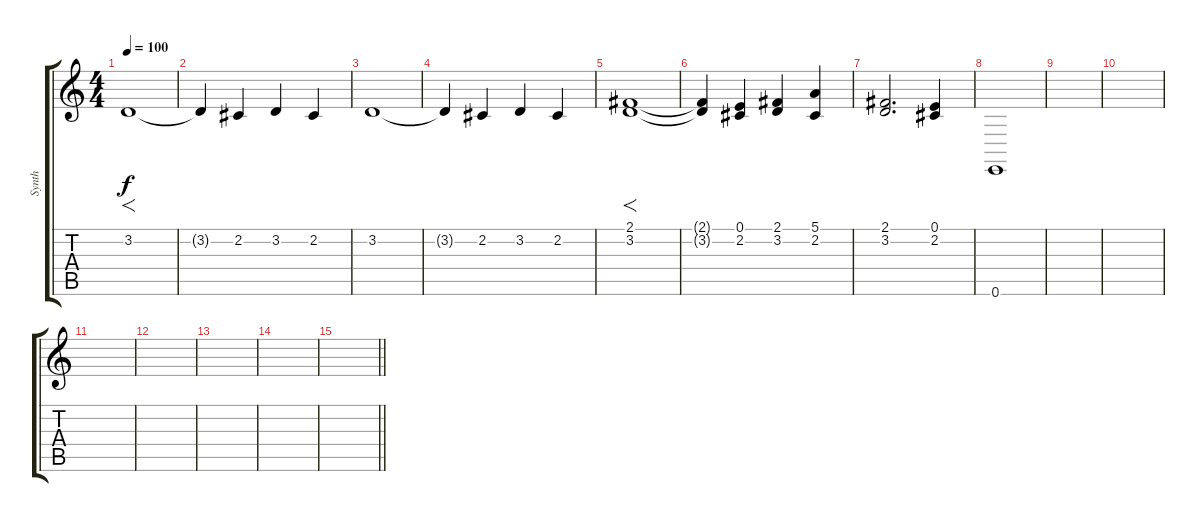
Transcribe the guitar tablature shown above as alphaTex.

\track ("Synth" "Synth") {instrument stringensemble1}
\staff {score tabs}
\tuning (E4 B3 G3 D3 A2 E2) {hide}
\ts (4 4)
\tempo 100
\clef g2
\ks c
3.2.1{f dy f instrument stringensemble1} |
3.2{t}.4 2.2.4 3.2.4 2.2.4 |
3.2.1 |
3.2{t}.4 2.2.4 3.2.4 2.2.4 |
(2.1 3.2).1{f} |
(2.1{t} 3.2{t}).4 (0.1 2.2).4 (2.1 3.2).4 (5.1 2.2).4 |
(2.1 3.2).2{d} (0.1 2.2).4 |
0.6.1 |
|
|
|
|
|
|
\barLineRight lightlight
